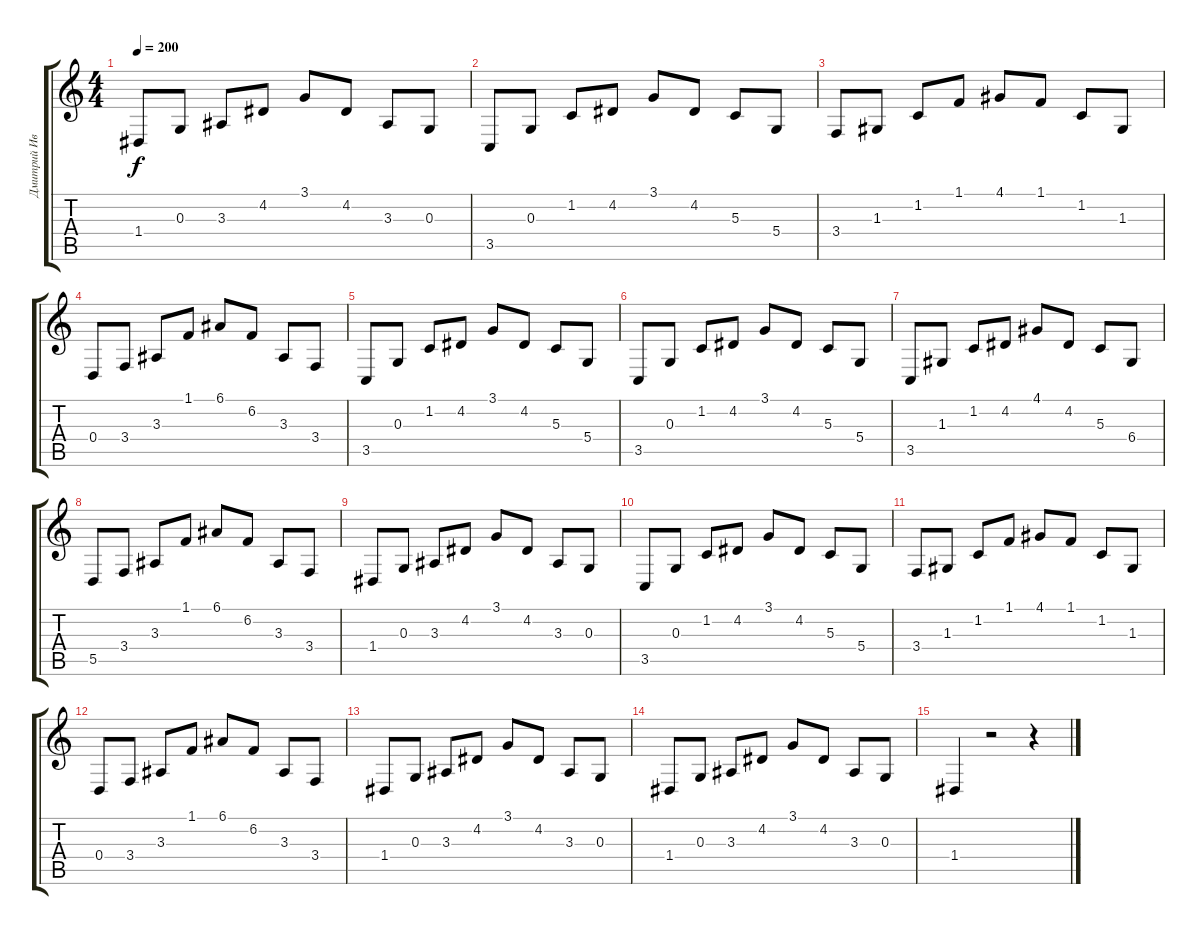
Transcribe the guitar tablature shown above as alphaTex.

\track ("Дмитрий Иванов" "Дмитрий Ив") {instrument clavinet}
\staff {score tabs}
\tuning (E4 B3 G3 D3 A2 E2) {hide}
\ts (4 4)
\tempo 200
\clef g2
\ks c
1.4.8{dy f} 0.3.8 3.3.8 4.2.8 3.1.8 4.2.8 3.3.8 0.3.8 |
3.5.8 0.3.8 1.2.8 4.2.8 3.1.8 4.2.8 5.3.8 5.4.8 |
3.4.8 1.3.8 1.2.8 1.1.8 4.1.8 1.1.8 1.2.8 1.3.8 |
0.4.8 3.4.8 3.3.8 1.1.8 6.1.8 6.2.8 3.3.8 3.4.8 |
3.5.8 0.3.8 1.2.8 4.2.8 3.1.8 4.2.8 5.3.8 5.4.8 |
3.5.8 0.3.8 1.2.8 4.2.8 3.1.8 4.2.8 5.3.8 5.4.8 |
3.5.8 1.3.8 1.2.8 4.2.8 4.1.8 4.2.8 5.3.8 6.4.8 |
5.5.8 3.4.8 3.3.8 1.1.8 6.1.8 6.2.8 3.3.8 3.4.8 |
1.4.8 0.3.8 3.3.8 4.2.8 3.1.8 4.2.8 3.3.8 0.3.8 |
3.5.8 0.3.8 1.2.8 4.2.8 3.1.8 4.2.8 5.3.8 5.4.8 |
3.4.8 1.3.8 1.2.8 1.1.8 4.1.8 1.1.8 1.2.8 1.3.8 |
0.4.8 3.4.8 3.3.8 1.1.8 6.1.8 6.2.8 3.3.8 3.4.8 |
1.4.8 0.3.8 3.3.8 4.2.8 3.1.8 4.2.8 3.3.8 0.3.8 |
1.4.8 0.3.8 3.3.8 4.2.8 3.1.8 4.2.8 3.3.8 0.3.8 |
1.4.4 r.2 r.4
